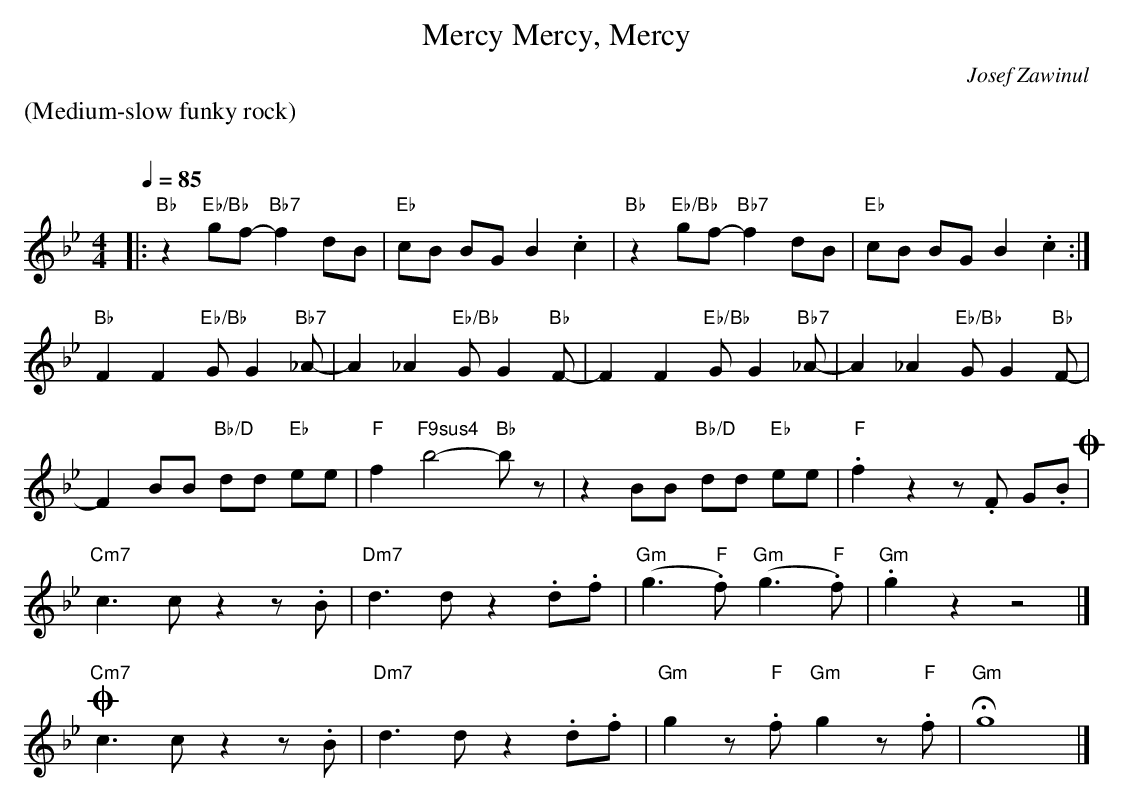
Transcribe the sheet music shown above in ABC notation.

X:1
T: Mercy, Mercy, Mercy
M:4/4
L:1/8
C:Josef Zawinul
Q:1/4 = 85
%%staves (chords melody)
K:Bb
%%text (Medium-slow funky rock)
%%vskip 20
|: "Bb" z2 "Eb/Bb" gf- "Bb7" f2 dB | "Eb" cB BG B2 .c2 | "Bb" z2 "Eb/Bb" gf- "Bb7" f2 dB | "Eb" cB BG B2 .c2 :|
"Bb" F2 F2 "Eb/Bb" G G2 "Bb7" _A- | A2 _A2 "Eb/Bb" G G2 "Bb" F- | F2 F2 "Eb/Bb" G G2 "Bb7" _A- | A2 _A2 "Eb/Bb" G G2 "Bb" F- |
F2 BB "Bb/D" dd "Eb" ee | "F" f2 "F9sus4" b4- "Bb" b z | z2 BB "Bb/D" dd "Eb" ee | "F" .f2 z2 z .F G.B !coda! |
"Cm7" c3 c z2 z .B | "Dm7" d3 d z2 .d.f | "Gm" (g3 "F" .f) "Gm" (g3 "F" .f) | "Gm" .g2 z2 z4 |]
"Cm7" !coda! c3 c z2 z .B | "Dm7" d3 d z2 .d.f | "Gm" g2 z "F" .f "Gm" g2 z "F" .f | "Gm" !fermata! g8 |]
